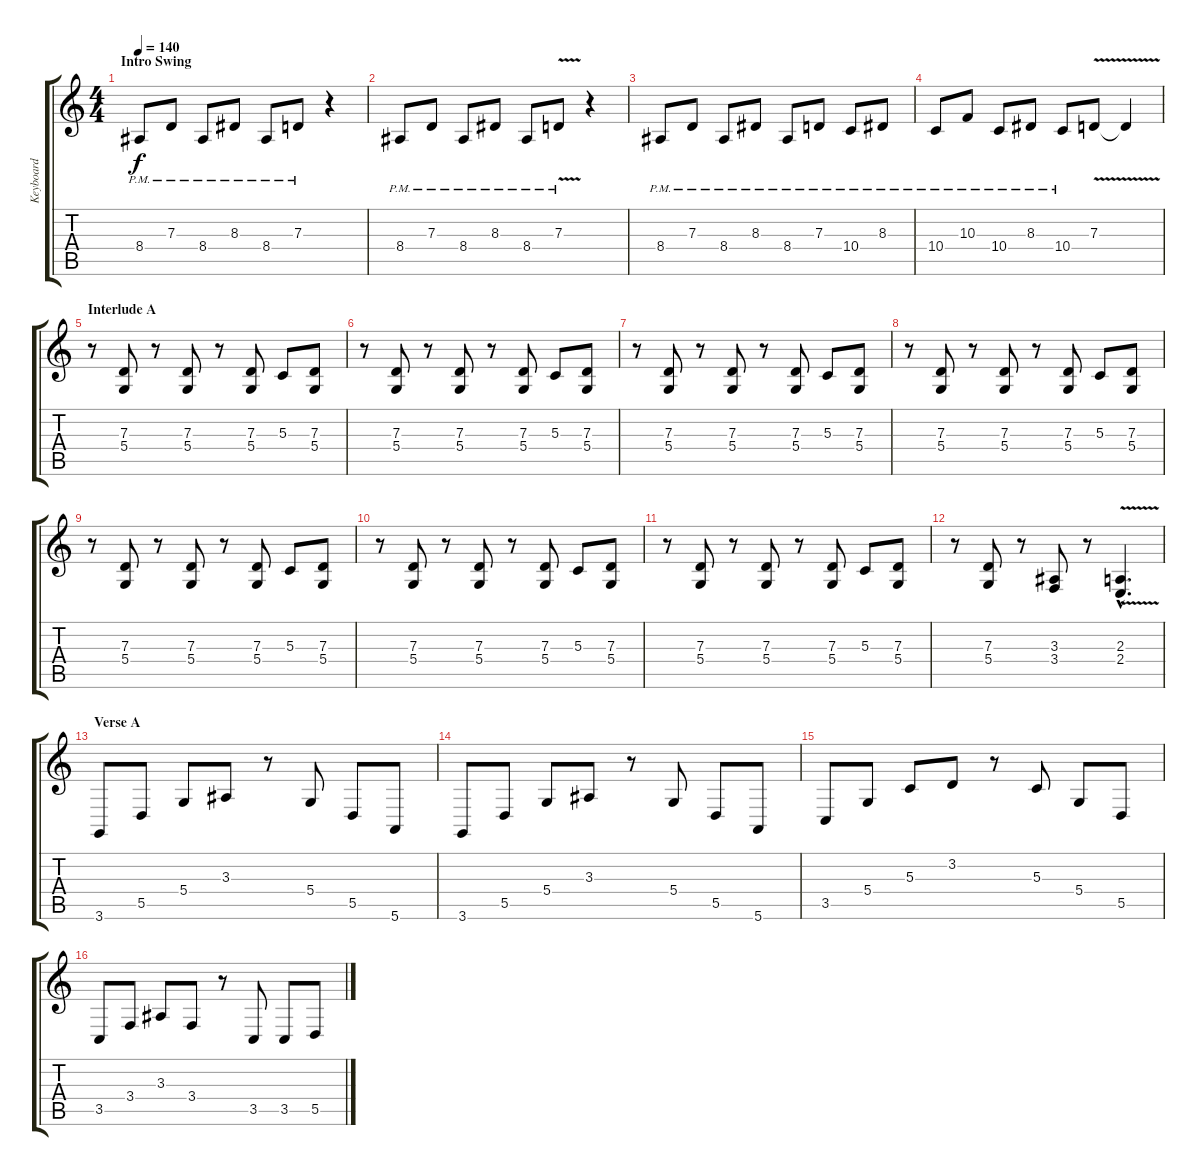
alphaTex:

\track ("Keyboard" "Keyboard") {instrument lead2sawtooth}
\staff {score tabs}
\tuning (E4 B3 G3 D3 A2 E2) {hide}
\ts (4 4)
\section ("" "Intro Swing")
\tempo 140
\clef g2
\ks c
8.4{pm}.8{dy f} 7.3{pm}.8 8.4{pm}.8 8.3{pm}.8 8.4{pm}.8 7.3{pm}.8 r.4 |
8.4{pm}.8 7.3{pm}.8 8.4{pm}.8 8.3{pm}.8 8.4{pm}.8 7.3{v pm}.8 r.4 |
8.4{pm}.8 7.3{pm}.8 8.4{pm}.8 8.3{pm}.8 8.4{pm}.8 7.3{pm}.8 10.4{pm}.8 8.3{pm}.8 |
10.4{pm}.8 10.3{pm}.8 10.4{pm}.8 8.3{pm}.8 10.4{pm}.8 7.3{v}.8 7.3{t}.4 |
\section ("" "Interlude A")
r.8 (7.3 5.4).8 r.8 (7.3 5.4).8 r.8 (7.3 5.4).8 5.3.8 (7.3 5.4).8 |
r.8 (7.3 5.4).8 r.8 (7.3 5.4).8 r.8 (7.3 5.4).8 5.3.8 (7.3 5.4).8 |
r.8 (7.3 5.4).8 r.8 (7.3 5.4).8 r.8 (7.3 5.4).8 5.3.8 (7.3 5.4).8 |
r.8 (7.3 5.4).8 r.8 (7.3 5.4).8 r.8 (7.3 5.4).8 5.3.8 (7.3 5.4).8 |
r.8 (7.3 5.4).8 r.8 (7.3 5.4).8 r.8 (7.3 5.4).8 5.3.8 (7.3 5.4).8 |
r.8 (7.3 5.4).8 r.8 (7.3 5.4).8 r.8 (7.3 5.4).8 5.3.8 (7.3 5.4).8 |
r.8 (7.3 5.4).8 r.8 (7.3 5.4).8 r.8 (7.3 5.4).8 5.3.8 (7.3 5.4).8 |
r.8 (7.3 5.4).8 r.8 (3.3 3.4).8 r.8 (2.3{v hac} 2.4{v hac}).4{d} |
\section ("" "Verse A")
3.6.8 5.5.8 5.4.8 3.3.8 r.8 5.4.8 5.5.8 5.6.8 |
3.6.8 5.5.8 5.4.8 3.3.8 r.8 5.4.8 5.5.8 5.6.8 |
3.5.8 5.4.8 5.3.8 3.2.8 r.8 5.3.8 5.4.8 5.5.8 |
3.5.8 3.4.8 3.3.8 3.4.8 r.8 3.5.8 3.5.8 5.5.8
